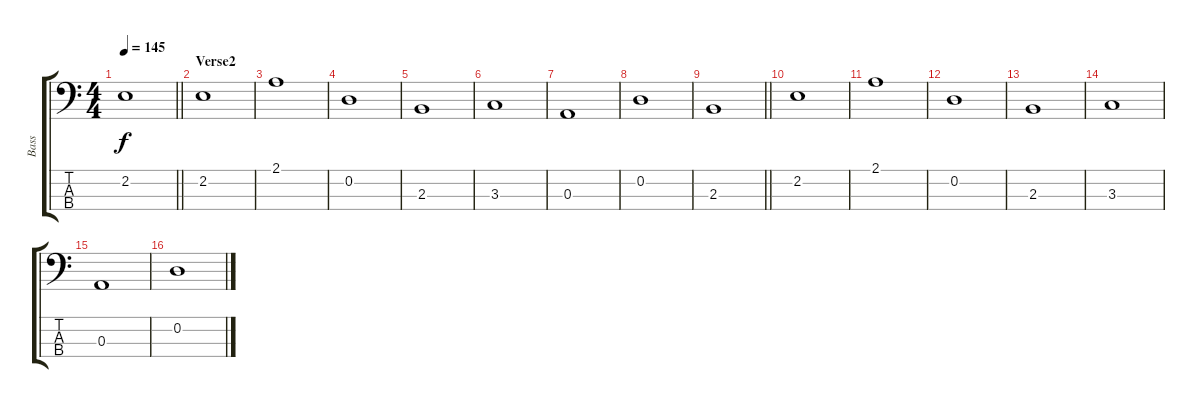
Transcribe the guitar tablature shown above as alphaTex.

\track ("Bass" "Bass") {instrument electricbassfinger}
\staff {score tabs}
\tuning (G2 D2 A1 E1) {hide}
\ts (4 4)
\tempo 145
\clef f4
\barLineRight lightlight
\ks c
2.2.1{dy f} |
\section ("" "Verse2")
2.2.1 |
2.1.1 |
0.2.1 |
2.3.1 |
3.3.1 |
0.3.1 |
0.2.1 |
\barLineRight lightlight
2.3.1 |
2.2.1 |
2.1.1 |
0.2.1 |
2.3.1 |
3.3.1 |
0.3.1 |
0.2.1
